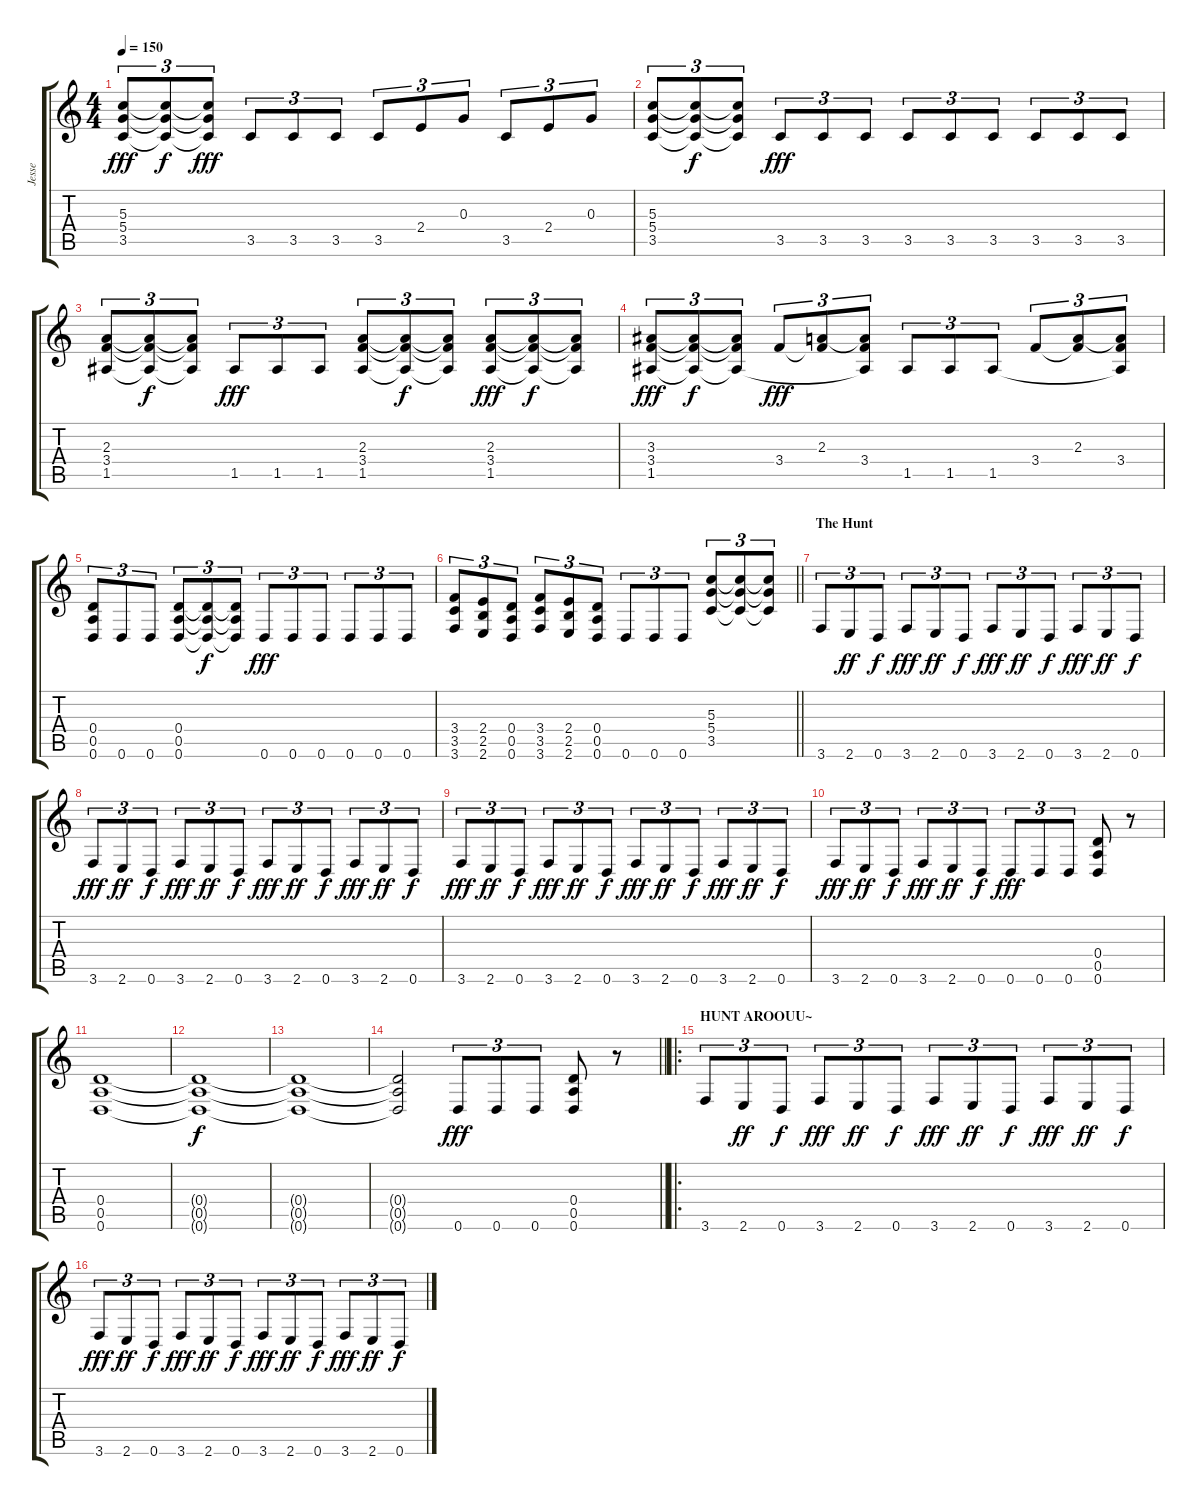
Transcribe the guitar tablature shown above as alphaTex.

\track ("Jesse" "Jesse") {instrument electricguitarclean}
\staff {score tabs}
\tuning (E4 B3 G3 D3 A2 D2) {hide}
\ts (4 4)
\tempo 150
\clef g2
\ks c
(5.3 5.4 3.5).8{tu (3 2) dy fff} (5.3{t} 5.4{t} 3.5{t}).8{tu (3 2) dy f} (5.3{t} 5.4{t} 3.5{t}).8{tu (3 2) dy fff} 3.5.8{tu (3 2)} 3.5.8{tu (3 2)} 3.5.8{tu (3 2)} 3.5.8{tu (3 2)} 2.4.8{tu (3 2)} 0.3.8{tu (3 2)} 3.5.8{tu (3 2)} 2.4.8{tu (3 2)} 0.3.8{tu (3 2)} |
(5.3 5.4 3.5).8{tu (3 2)} (5.3{t} 5.4{t} 3.5{t}).8{tu (3 2) dy f} (5.3{t} 5.4{t} 3.5{t}).8{tu (3 2)} 3.5.8{tu (3 2) dy fff} 3.5.8{tu (3 2)} 3.5.8{tu (3 2)} 3.5.8{tu (3 2)} 3.5.8{tu (3 2)} 3.5.8{tu (3 2)} 3.5.8{tu (3 2)} 3.5.8{tu (3 2)} 3.5.8{tu (3 2)} |
(2.3 3.4 1.5).8{tu (3 2)} (2.3{t} 3.4{t} 1.5{t}).8{tu (3 2) dy f} (2.3{t} 3.4{t} 1.5{t}).8{tu (3 2)} 1.5.8{tu (3 2) dy fff} 1.5.8{tu (3 2)} 1.5.8{tu (3 2)} (2.3 3.4 1.5).8{tu (3 2)} (2.3{t} 3.4{t} 1.5{t}).8{tu (3 2) dy f} (2.3{t} 3.4{t} 1.5{t}).8{tu (3 2)} (2.3 3.4 1.5).8{tu (3 2) dy fff} (2.3{t} 3.4{t} 1.5{t}).8{tu (3 2) dy f} (2.3{t} 3.4{t} 1.5{t}).8{tu (3 2)} |
(3.3 3.4 1.5).8{tu (3 2) dy fff} (3.3{t} 3.4{t} 1.5{t}).8{tu (3 2) dy f} (3.3{t} 3.4{t} 1.5{t}).8{tu (3 2)} 3.4.8{tu (3 2) dy fff} (2.3 3.4{t}).8{tu (3 2)} (2.3{t} 3.4 1.5{t}).8{tu (3 2)} 1.5.8{tu (3 2)} 1.5.8{tu (3 2)} 1.5.8{tu (3 2)} 3.4.8{tu (3 2)} (2.3 3.4{t}).8{tu (3 2)} (2.3{t} 3.4 1.5{t}).8{tu (3 2)} |
(0.4 0.5 0.6).8{tu (3 2)} 0.6.8{tu (3 2)} 0.6.8{tu (3 2)} (0.4 0.5 0.6).8{tu (3 2)} (0.4{t} 0.5{t} 0.6{t}).8{tu (3 2) dy f} (0.4{t} 0.5{t} 0.6{t}).8{tu (3 2)} 0.6.8{tu (3 2) dy fff} 0.6.8{tu (3 2)} 0.6.8{tu (3 2)} 0.6.8{tu (3 2)} 0.6.8{tu (3 2)} 0.6.8{tu (3 2)} |
\barLineRight lightlight
(3.4 3.5 3.6).8{tu (3 2)} (2.4 2.5 2.6).8{tu (3 2)} (0.4 0.5 0.6).8{tu (3 2)} (3.4 3.5 3.6).8{tu (3 2)} (2.4 2.5 2.6).8{tu (3 2)} (0.4 0.5 0.6).8{tu (3 2)} 0.6.8{tu (3 2)} 0.6.8{tu (3 2)} 0.6.8{tu (3 2)} (5.3 5.4 3.5).8{tu (3 2)} (5.3{t} 5.4{t} 3.5{t}).8{tu (3 2)} (5.3{t} 5.4{t} 3.5{t}).8{tu (3 2)} |
\section ("" "The Hunt")
3.6.8{tu (3 2)} 2.6.8{tu (3 2) dy ff} 0.6.8{tu (3 2) dy f} 3.6.8{tu (3 2) dy fff} 2.6.8{tu (3 2) dy ff} 0.6.8{tu (3 2) dy f} 3.6.8{tu (3 2) dy fff} 2.6.8{tu (3 2) dy ff} 0.6.8{tu (3 2) dy f} 3.6.8{tu (3 2) dy fff} 2.6.8{tu (3 2) dy ff} 0.6.8{tu (3 2) dy f} |
3.6.8{tu (3 2) dy fff} 2.6.8{tu (3 2) dy ff} 0.6.8{tu (3 2) dy f} 3.6.8{tu (3 2) dy fff} 2.6.8{tu (3 2) dy ff} 0.6.8{tu (3 2) dy f} 3.6.8{tu (3 2) dy fff} 2.6.8{tu (3 2) dy ff} 0.6.8{tu (3 2) dy f} 3.6.8{tu (3 2) dy fff} 2.6.8{tu (3 2) dy ff} 0.6.8{tu (3 2) dy f} |
3.6.8{tu (3 2) dy fff} 2.6.8{tu (3 2) dy ff} 0.6.8{tu (3 2) dy f} 3.6.8{tu (3 2) dy fff} 2.6.8{tu (3 2) dy ff} 0.6.8{tu (3 2) dy f} 3.6.8{tu (3 2) dy fff} 2.6.8{tu (3 2) dy ff} 0.6.8{tu (3 2) dy f} 3.6.8{tu (3 2) dy fff} 2.6.8{tu (3 2) dy ff} 0.6.8{tu (3 2) dy f} |
3.6.8{tu (3 2) dy fff} 2.6.8{tu (3 2) dy ff} 0.6.8{tu (3 2) dy f} 3.6.8{tu (3 2) dy fff} 2.6.8{tu (3 2) dy ff} 0.6.8{tu (3 2) dy f} 0.6.8{tu (3 2) dy fff} 0.6.8{tu (3 2)} 0.6.8{tu (3 2)} (0.4 0.5 0.6).8 r.8 |
(0.4 0.5 0.6).1 |
(0.4{t} 0.5{t} 0.6{t}).1{dy f} |
(0.4{t} 0.5{t} 0.6{t}).1 |
\barLineRight lightlight
(0.4{t} 0.5{t} 0.6{t}).2 0.6.8{tu (3 2) dy fff} 0.6.8{tu (3 2)} 0.6.8{tu (3 2)} (0.4 0.5 0.6).8 r.8 |
\ro
\section ("" "HUNT AROOUU~")
3.6.8{tu (3 2)} 2.6.8{tu (3 2) dy ff} 0.6.8{tu (3 2) dy f} 3.6.8{tu (3 2) dy fff} 2.6.8{tu (3 2) dy ff} 0.6.8{tu (3 2) dy f} 3.6.8{tu (3 2) dy fff} 2.6.8{tu (3 2) dy ff} 0.6.8{tu (3 2) dy f} 3.6.8{tu (3 2) dy fff} 2.6.8{tu (3 2) dy ff} 0.6.8{tu (3 2) dy f} |
3.6.8{tu (3 2) dy fff} 2.6.8{tu (3 2) dy ff} 0.6.8{tu (3 2) dy f} 3.6.8{tu (3 2) dy fff} 2.6.8{tu (3 2) dy ff} 0.6.8{tu (3 2) dy f} 3.6.8{tu (3 2) dy fff} 2.6.8{tu (3 2) dy ff} 0.6.8{tu (3 2) dy f} 3.6.8{tu (3 2) dy fff} 2.6.8{tu (3 2) dy ff} 0.6.8{tu (3 2) dy f}
